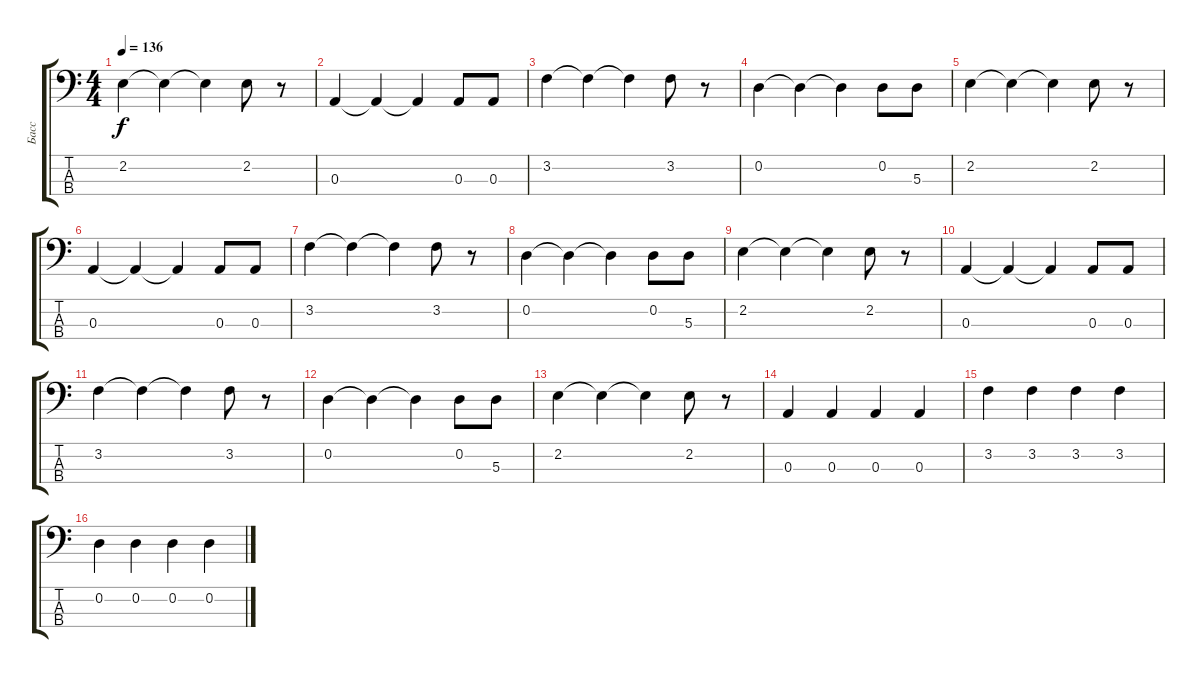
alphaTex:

\track ("Басс" "Басс") {instrument electricbassfinger}
\staff {score tabs}
\tuning (G2 D2 A1 E1) {hide}
\ts (4 4)
\tempo 136
\clef f4
\ks c
2.2.4{dy f} 2.2{t}.4 2.2{t}.4 2.2.8 r.8 |
0.3.4 0.3{t}.4 0.3{t}.4 0.3.8 0.3.8 |
3.2.4 3.2{t}.4 3.2{t}.4 3.2.8 r.8 |
0.2.4 0.2{t}.4 0.2{t}.4 0.2.8 5.3.8 |
2.2.4 2.2{t}.4 2.2{t}.4 2.2.8 r.8 |
0.3.4 0.3{t}.4 0.3{t}.4 0.3.8 0.3.8 |
3.2.4 3.2{t}.4 3.2{t}.4 3.2.8 r.8 |
0.2.4 0.2{t}.4 0.2{t}.4 0.2.8 5.3.8 |
2.2.4 2.2{t}.4 2.2{t}.4 2.2.8 r.8 |
0.3.4 0.3{t}.4 0.3{t}.4 0.3.8 0.3.8 |
3.2.4 3.2{t}.4 3.2{t}.4 3.2.8 r.8 |
0.2.4 0.2{t}.4 0.2{t}.4 0.2.8 5.3.8 |
2.2.4 2.2{t}.4 2.2{t}.4 2.2.8 r.8 |
0.3.4 0.3.4 0.3.4 0.3.4 |
3.2.4 3.2.4 3.2.4 3.2.4 |
0.2.4 0.2.4 0.2.4 0.2.4
